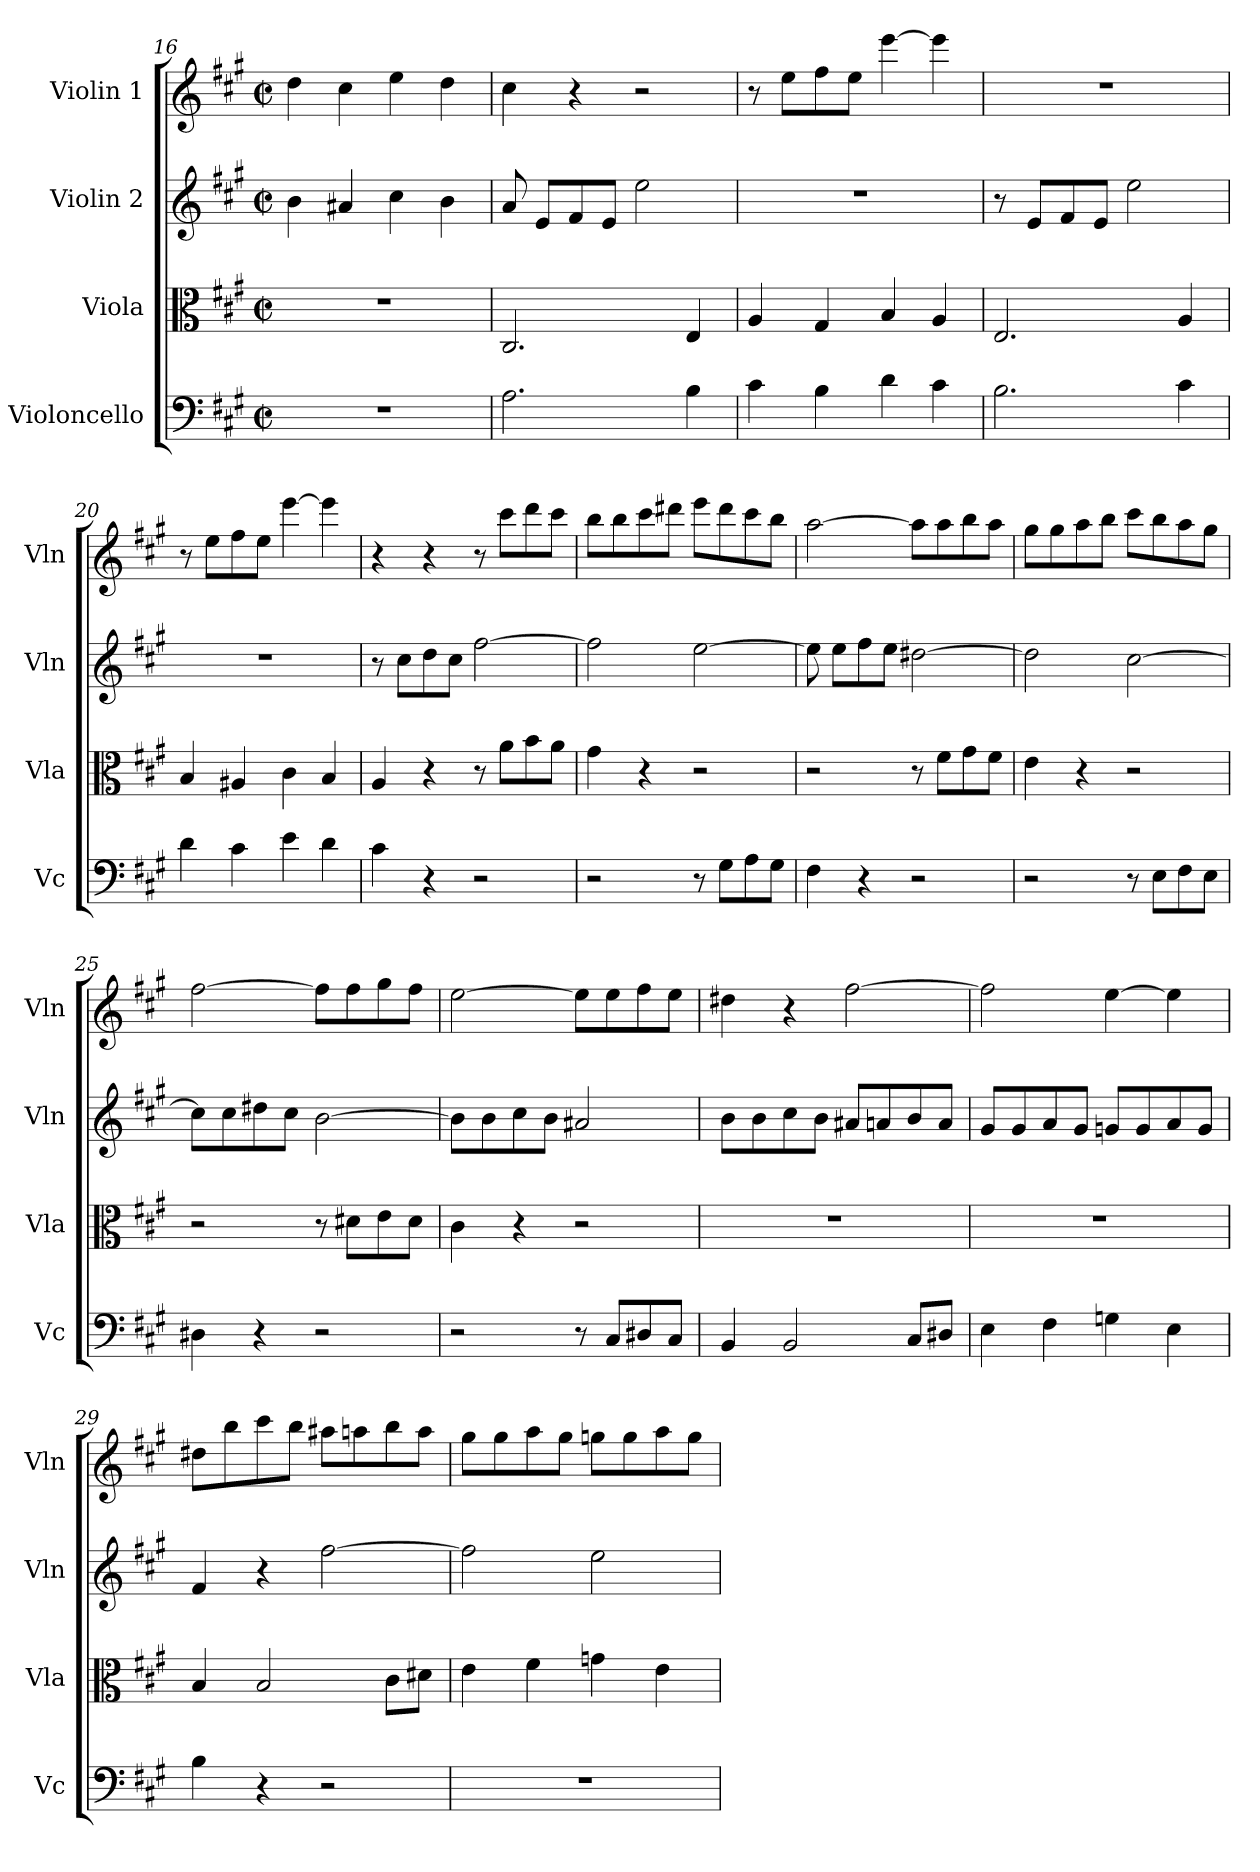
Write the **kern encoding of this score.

**kern	**kern	**kern	**kern
*part4	*part3	*part2	*part1
*staff4	*staff3	*staff2	*staff1
*I"Violoncello	*I"Viola	*I"Violin 2	*I"Violin 1
*I'Vc	*I'Vla	*I'Vln	*I'Vln
*clefF4	*clefC3	*clefG2	*clefG2
*k[f#c#g#]	*k[f#c#g#]	*k[f#c#g#]	*k[f#c#g#]
*A:	*A:	*A:	*A:
*M2/2	*M2/2	*M2/2	*M2/2
*met(c|)	*met(c|)	*met(c|)	*met(c|)
=16	=16	=16	=16
1r	1r	4b\	4dd\
.	.	4a#X/	4cc#\
.	.	4cc#\	4ee\
.	.	4b\	4dd\
=17	=17	=17	=17
2.A\	2.C#/	8a/	4cc#\
.	.	8e/L	.
.	.	8f#/	4r
.	.	8e/J	.
.	.	2ee\	2r
4B\	4E/	.	.
=18	=18	=18	=18
4c#\	4A/	1r	8r
.	.	.	8ee\L
4B\	4G#/	.	8ff#\
.	.	.	8ee\J
4d\	4B/	.	[4eee\
4c#\	4A/	.	4eee\]
!!LO:PB:g=z
=19	=19	=19	=19
2.B\	2.E/	8r	1r
.	.	8e/L	.
.	.	8f#/	.
.	.	8e/J	.
.	.	2ee\	.
4c#\	4A/	.	.
=20	=20	=20	=20
4d\	4B/	1r	8r
.	.	.	8ee\L
4c#\	4A#X/	.	8ff#\
.	.	.	8ee\J
4e\	4c#\	.	[4eee\
4d\	4B/	.	4eee\]
=21	=21	=21	=21
4c#\	4A/	8r	4r
.	.	8cc#\L	.
4r	4r	8dd\	4r
.	.	8cc#\J	.
2r	8r	[2ff#\	8r
.	8a\L	.	8ccc#\L
.	8b\	.	8ddd\
.	8a\J	.	8ccc#\J
=22	=22	=22	=22
2r	4g#\	2ff#\]	8bb\L
.	.	.	8bb\
.	4r	.	8ccc#\
.	.	.	8ddd#X\J
8r	2r	[2ee\	8eee\L
8G#\L	.	.	8ddd#\
8A\	.	.	8ccc#\
8G#\J	.	.	8bb\J
!!LO:PB:g=z
=23	=23	=23	=23
4F#\	2r	8ee\]	[2aa\
.	.	8ee\L	.
4r	.	8ff#\	.
.	.	8ee\J	.
2r	8r	[2dd#X\	8aa\L]
.	8f#\L	.	8aa\
.	8g#\	.	8bb\
.	8f#\J	.	8aa\J
=24	=24	=24	=24
2r	4e\	2dd#\]	8gg#\L
.	.	.	8gg#\
.	4r	.	8aa\
.	.	.	8bb\J
8r	2r	[2cc#\	8ccc#\L
8E\L	.	.	8bb\
8F#\	.	.	8aa\
8E\J	.	.	8gg#\J
=25	=25	=25	=25
4D#X\	2r	8cc#\L]	[2ff#\
.	.	8cc#\	.
4r	.	8dd#X\	.
.	.	8cc#\J	.
2r	8r	[2b\	8ff#\L]
.	8d#X\L	.	8ff#\
.	8e\	.	8gg#\
.	8d#\J	.	8ff#\J
!!LO:LB:g=z
=26	=26	=26	=26
2r	4c#\	8b\L]	[2ee\
.	.	8b\	.
.	4r	8cc#\	.
.	.	8b\J	.
8r	2r	2a#X/	8ee\L]
8C#/L	.	.	8ee\
8D#X/	.	.	8ff#\
8C#/J	.	.	8ee\J
!!LO:PB:g=z
=27	=27	=27	=27
4BB/	1r	8b\L	4dd#X\
.	.	8b\	.
2BB/	.	8cc#\	4r
.	.	8b\J	.
.	.	8a#X/L	[2ff#\
.	.	8an/	.
8C#/L	.	8b/	.
8D#X/J	.	8a/J	.
=28	=28	=28	=28
4E\	1r	8g#/L	2ff#\]
.	.	8g#/	.
4F#\	.	8a/	.
.	.	8g#/J	.
4Gn\	.	8gn/L	[4ee\
.	.	8g/	.
4E\	.	8a/	4ee\]
.	.	8g/J	.
=29	=29	=29	=29
4B\	4B/	4f#/	8dd#X\L
.	.	.	8bb\
4r	2B/	4r	8ccc#\
.	.	.	8bb\J
2r	.	[2ff#\	8aa#X\L
.	.	.	8aan\
.	8c#\L	.	8bb\
.	8d#X\J	.	8aa\J
!!LO:LB:g=z
=30	=30	=30	=30
1r	4e\	2ff#\]	8gg#\L
.	.	.	8gg#\
.	4f#\	.	8aa\
.	.	.	8gg#\J
.	4gn\	2ee\	8ggn\L
.	.	.	8gg\
.	4e\	.	8aa\
.	.	.	8gg\J
=	=	=	=
*-	*-	*-	*-
